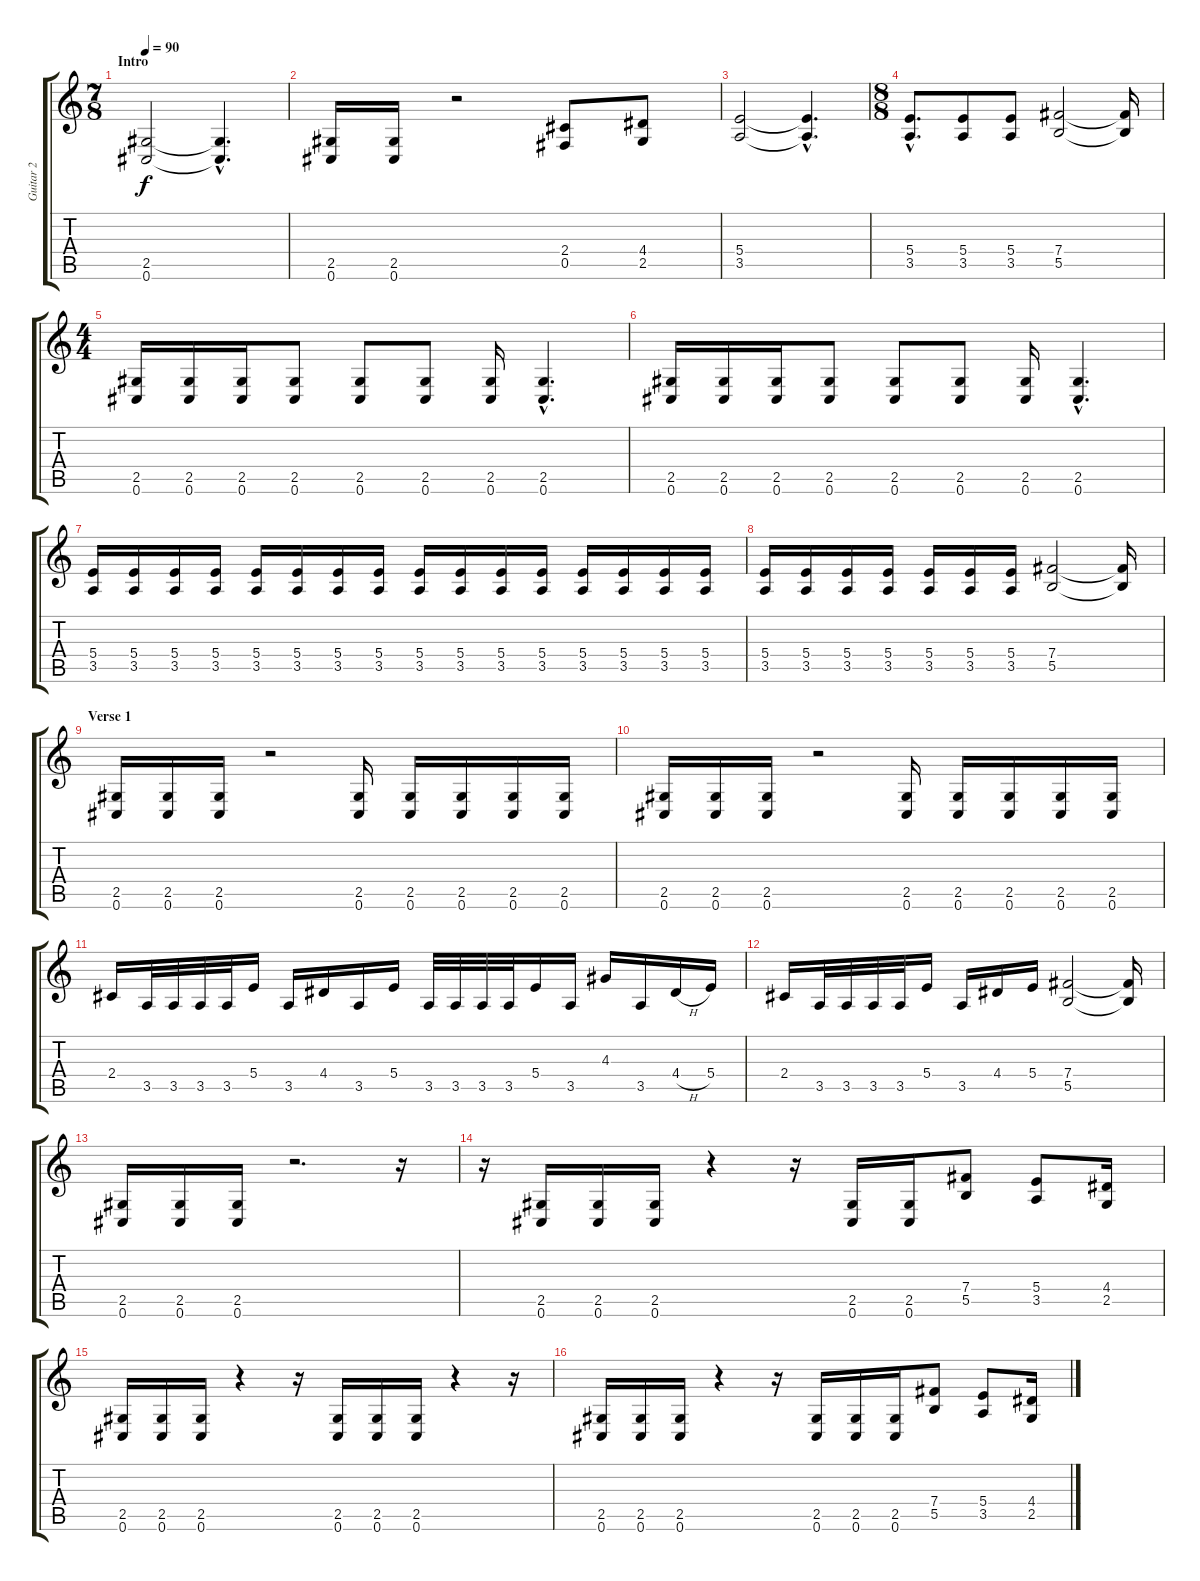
\track ("Guitar 2" "Guitar 2") {instrument distortionguitar}
\staff {score tabs}
\tuning (Db4 Ab3 E3 B2 Gb2 Db2) {hide}
\ts (7 8)
\section ("" "Intro")
\tempo 90
\clef g2
\ks c
(2.5 0.6).2{dy f instrument distortionguitar} (2.5{hac t} 0.6{hac t}).4{d} |
(2.5 0.6).16 (2.5 0.6).16 r.2 (2.4 0.5).8 (4.4 2.5).8 |
(5.4 3.5).2 (5.4{hac t} 3.5{hac t}).4{d} |
\ts (8 8)
(5.4{hac} 3.5{hac}).8{d} (5.4 3.5).8 (5.4 3.5).8 (7.4 5.5).2 (7.4{t} 5.5{t}).16 |
\ts (4 4)
(2.5 0.6).16 (2.5 0.6).16 (2.5 0.6).16 (2.5 0.6).8 (2.5 0.6).8 (2.5 0.6).8 (2.5 0.6).16 (2.5{hac} 0.6{hac}).4{d} |
(2.5 0.6).16 (2.5 0.6).16 (2.5 0.6).16 (2.5 0.6).8 (2.5 0.6).8 (2.5 0.6).8 (2.5 0.6).16 (2.5{hac} 0.6{hac}).4{d} |
(5.4 3.5).16 (5.4 3.5).16 (5.4 3.5).16 (5.4 3.5).16 (5.4 3.5).16 (5.4 3.5).16 (5.4 3.5).16 (5.4 3.5).16 (5.4 3.5).16 (5.4 3.5).16 (5.4 3.5).16 (5.4 3.5).16 (5.4 3.5).16 (5.4 3.5).16 (5.4 3.5).16 (5.4 3.5).16 |
(5.4 3.5).16 (5.4 3.5).16 (5.4 3.5).16 (5.4 3.5).16 (5.4 3.5).16 (5.4 3.5).16 (5.4 3.5).16 (7.4 5.5).2 (7.4{t} 5.5{t}).16 |
\section ("" "Verse 1")
(2.5 0.6).16 (2.5 0.6).16 (2.5 0.6).16 r.2 (2.5 0.6).16 (2.5 0.6).16 (2.5 0.6).16 (2.5 0.6).16 (2.5 0.6).16 |
(2.5 0.6).16 (2.5 0.6).16 (2.5 0.6).16 r.2 (2.5 0.6).16 (2.5 0.6).16 (2.5 0.6).16 (2.5 0.6).16 (2.5 0.6).16 |
2.4.16 3.5.32 3.5.32 3.5.32 3.5.32 5.4.16 3.5.16 4.4.16 3.5.16 5.4.16 3.5.32 3.5.32 3.5.32 3.5.32 5.4.16 3.5.16 4.3.16 3.5.16 4.4{h}.16 5.4.16 |
2.4.16 3.5.32 3.5.32 3.5.32 3.5.32 5.4.16 3.5.16 4.4.16 5.4.16 (7.4 5.5).2 (7.4{t} 5.5{t}).16 |
(2.5 0.6).16 (2.5 0.6).16 (2.5 0.6).16 r.2{d} r.16 |
r.16 (2.5 0.6).16 (2.5 0.6).16 (2.5 0.6).16 r.4 r.16 (2.5 0.6).16 (2.5 0.6).16 (7.4 5.5).8 (5.4 3.5).8 (4.4 2.5).16 |
(2.5 0.6).16 (2.5 0.6).16 (2.5 0.6).16 r.4 r.16 (2.5 0.6).16 (2.5 0.6).16 (2.5 0.6).16 r.4 r.16 |
(2.5 0.6).16 (2.5 0.6).16 (2.5 0.6).16 r.4 r.16 (2.5 0.6).16 (2.5 0.6).16 (2.5 0.6).16 (7.4 5.5).8 (5.4 3.5).8 (4.4 2.5).16
